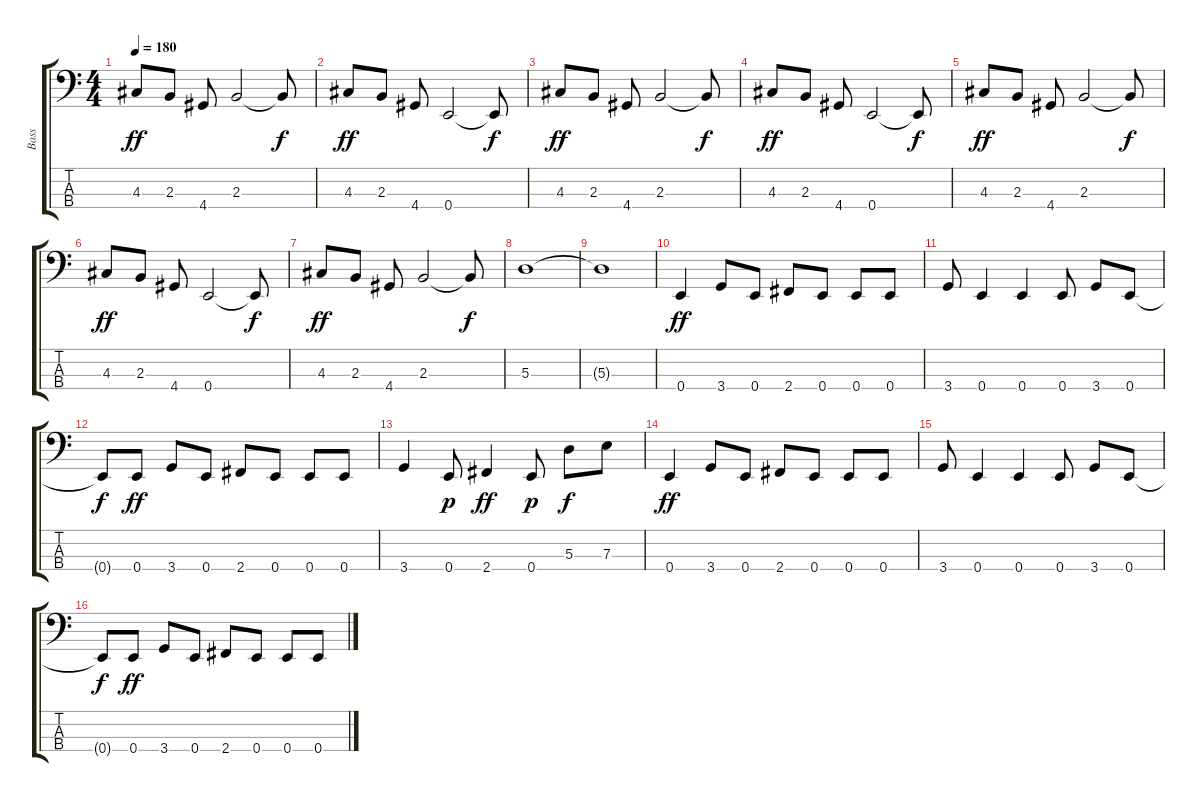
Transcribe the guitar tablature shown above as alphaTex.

\track ("Bass" "Bass") {instrument electricbasspick}
\staff {score tabs}
\tuning (G2 D2 A1 E1) {hide}
\ts (4 4)
\tempo 180
\clef f4
\ks c
4.3.8{dy ff} 2.3.8 4.4.8 2.3.2 2.3{t}.8{dy f} |
4.3.8{dy ff} 2.3.8 4.4.8 0.4.2 0.4{t}.8{dy f} |
4.3.8{dy ff} 2.3.8 4.4.8 2.3.2 2.3{t}.8{dy f} |
4.3.8{dy ff} 2.3.8 4.4.8 0.4.2 0.4{t}.8{dy f} |
4.3.8{dy ff} 2.3.8 4.4.8 2.3.2 2.3{t}.8{dy f} |
4.3.8{dy ff} 2.3.8 4.4.8 0.4.2 0.4{t}.8{dy f} |
4.3.8{dy ff} 2.3.8 4.4.8 2.3.2 2.3{t}.8{dy f} |
5.3.1 |
5.3{t}.1 |
0.4.4{dy ff} 3.4.8 0.4.8 2.4.8 0.4.8 0.4.8 0.4.8 |
3.4.8 0.4.4 0.4.4 0.4.8 3.4.8 0.4.8 |
0.4{t}.8{dy f} 0.4.8{dy ff} 3.4.8 0.4.8 2.4.8 0.4.8 0.4.8 0.4.8 |
3.4.4 0.4.8{dy p} 2.4.4{dy ff} 0.4.8{dy p} 5.3.8{dy f} 7.3.8 |
0.4.4{dy ff} 3.4.8 0.4.8 2.4.8 0.4.8 0.4.8 0.4.8 |
3.4.8 0.4.4 0.4.4 0.4.8 3.4.8 0.4.8 |
0.4{t}.8{dy f} 0.4.8{dy ff} 3.4.8 0.4.8 2.4.8 0.4.8 0.4.8 0.4.8
